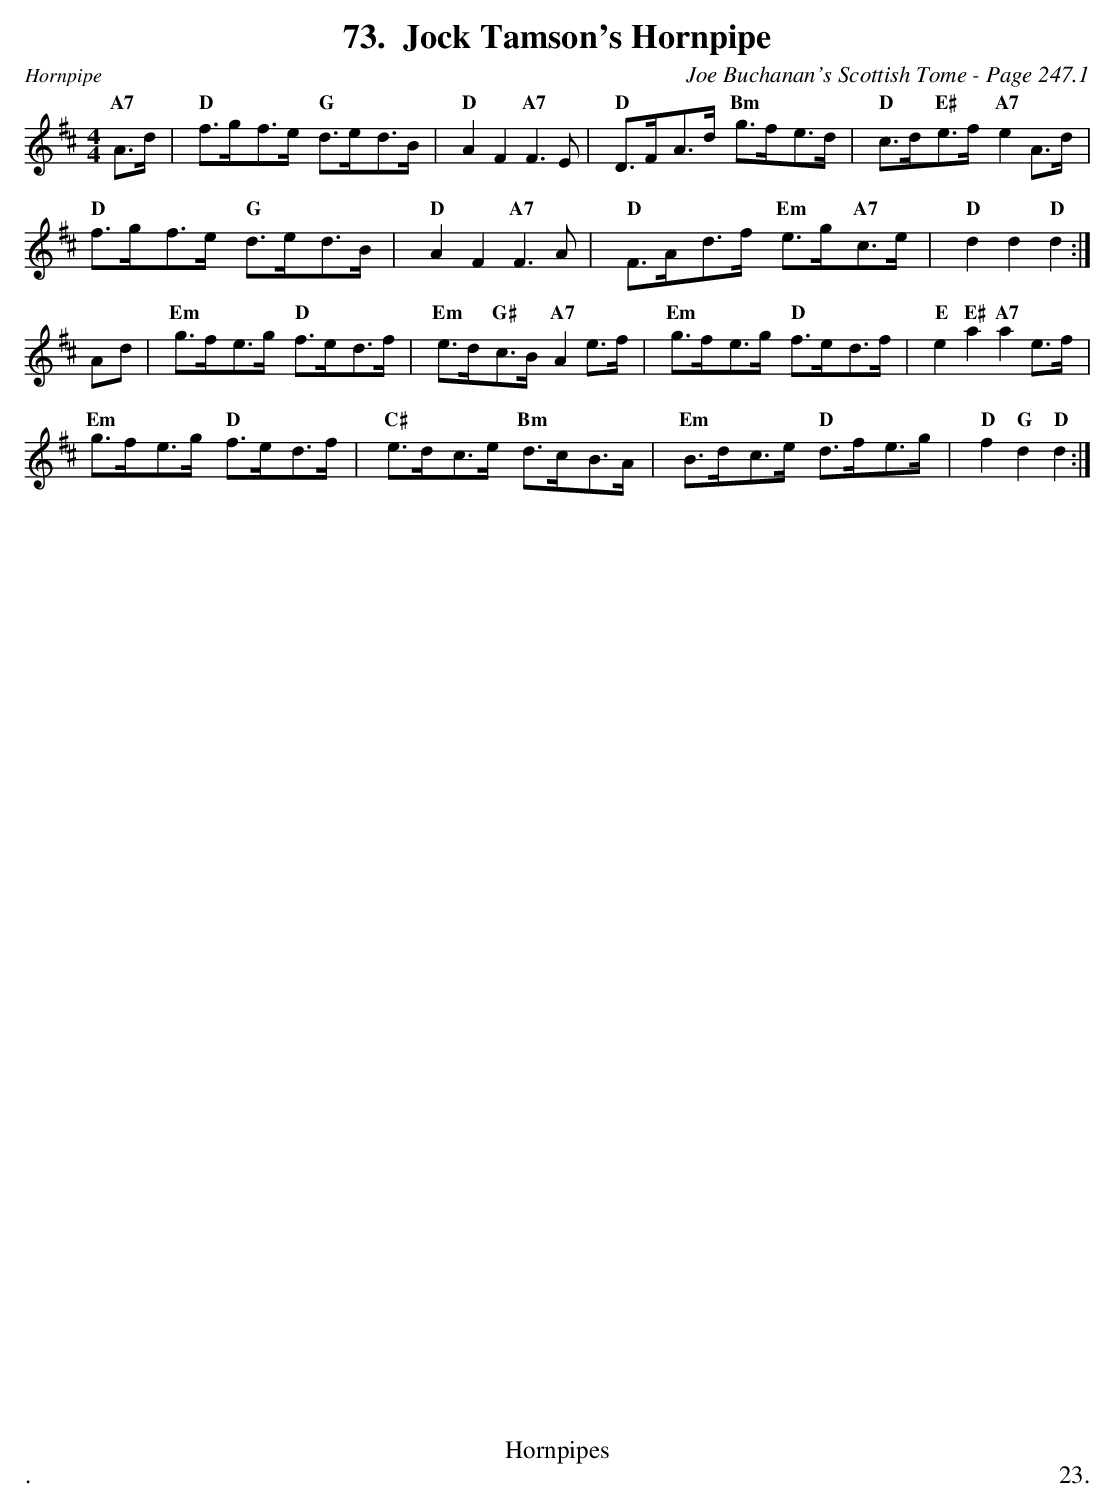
X:1
T:Jock Tamson's Hornpipe
C:Joe Buchanan's Scottish Tome - Page 247.1
L:1/8
M:4/4
K:D
"A7"A>d | "D"f>gf>e "G"d>ed>B | "D"A2 F2 "A7"F2> E2 | "D"D>FA>d "Bm"g>fe>d | "D"c>d"E#"e>f "A7"e2 A>d |
"D"f>gf>e "G"d>ed>B | "D"A2 F2 "A7"F2> A2 | "D"F>Ad>f "Em"e>g"A7"c>e | "D"d2 d2 "D"d2 :|
Ad | "Em"g>fe>g "D"f>ed>f | "Em"e>d"G#"c>B "A7"A2 e>f | "Em"g>fe>g "D"f>ed>f | "E"e2 "E#"a2 "A7"a2 e>f |
"Em"g>fe>g "D"f>ed>f | "C#"e>dc>e "Bm"d>cB>A | "Em"B>dc>e "D"d>fe>g | "D"f2 "G"d2 "D"d2 :|
